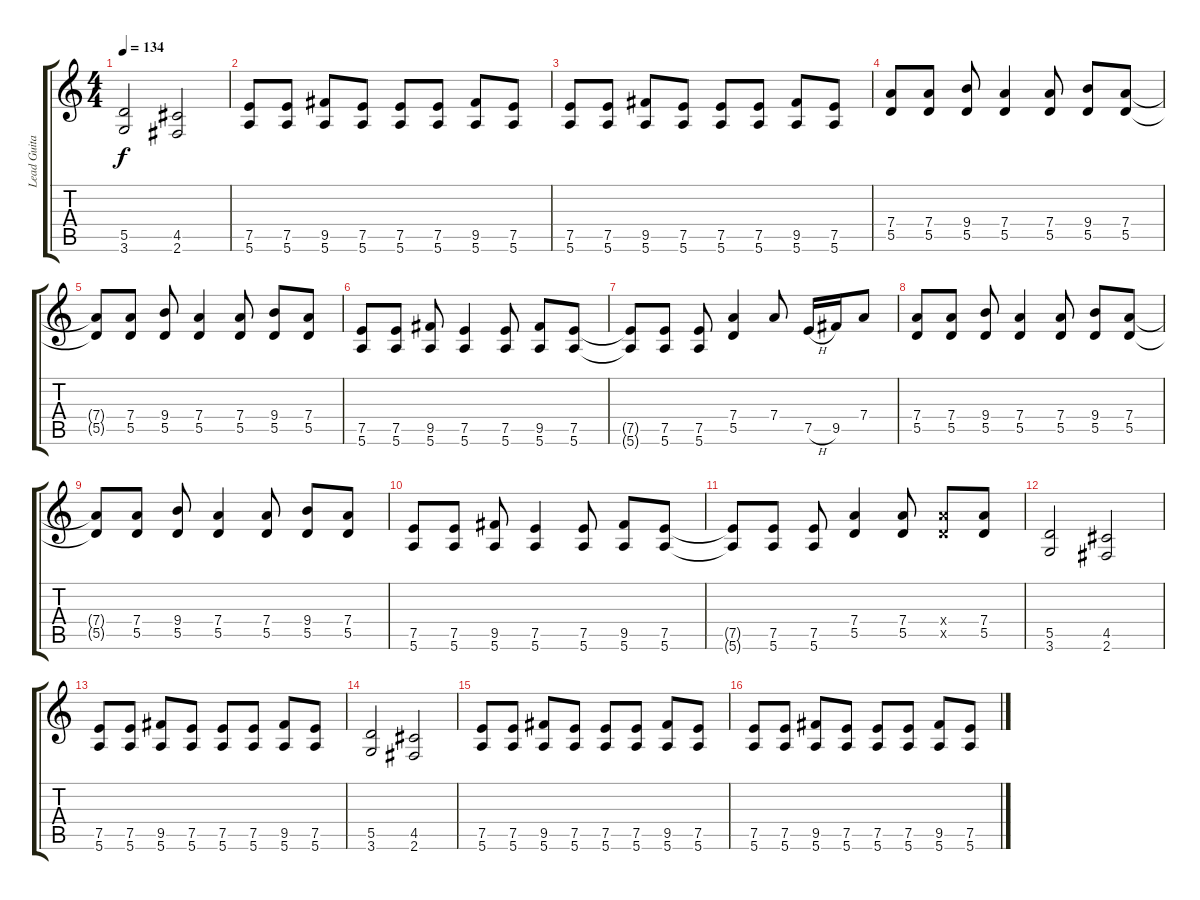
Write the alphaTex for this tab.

\track ("Lead Guitar" "Lead Guita") {instrument overdrivenguitar}
\staff {score tabs}
\tuning (E4 B3 G3 D3 A2 E2) {hide}
\ts (4 4)
\tempo 134
\clef g2
\ks c
(5.5 3.6).2{dy f} (4.5 2.6).2 |
(7.5 5.6).8 (7.5 5.6).8 (9.5 5.6).8 (7.5 5.6).8 (7.5 5.6).8 (7.5 5.6).8 (9.5 5.6).8 (7.5 5.6).8 |
(7.5 5.6).8 (7.5 5.6).8 (9.5 5.6).8 (7.5 5.6).8 (7.5 5.6).8 (7.5 5.6).8 (9.5 5.6).8 (7.5 5.6).8 |
(7.4 5.5).8{volume 12 instrument overdrivenguitar} (7.4 5.5).8 (9.4 5.5).8 (7.4 5.5).4 (7.4 5.5).8 (9.4 5.5).8 (7.4 5.5).8 |
(7.4{t} 5.5{t}).8 (7.4 5.5).8 (9.4 5.5).8 (7.4 5.5).4 (7.4 5.5).8 (9.4 5.5).8 (7.4 5.5).8 |
(7.5 5.6).8 (7.5 5.6).8 (9.5 5.6).8 (7.5 5.6).4 (7.5 5.6).8 (9.5 5.6).8 (7.5 5.6).8 |
(7.5{t} 5.6{t}).8 (7.5 5.6).8 (7.5 5.6).8 (7.4 5.5).4 7.4.8 7.5{h}.16 9.5.16 7.4.8 |
(7.4 5.5).8 (7.4 5.5).8 (9.4 5.5).8 (7.4 5.5).4 (7.4 5.5).8 (9.4 5.5).8 (7.4 5.5).8 |
(7.4{t} 5.5{t}).8 (7.4 5.5).8 (9.4 5.5).8 (7.4 5.5).4 (7.4 5.5).8 (9.4 5.5).8 (7.4 5.5).8 |
(7.5 5.6).8 (7.5 5.6).8 (9.5 5.6).8 (7.5 5.6).4 (7.5 5.6).8 (9.5 5.6).8 (7.5 5.6).8 |
(7.5{t} 5.6{t}).8 (7.5 5.6).8 (7.5 5.6).8 (7.4 5.5).4 (7.4 5.5).8 (7.4{x} 5.5{x}).8 (7.4 5.5).8 |
(5.5 3.6).2 (4.5 2.6).2 |
(7.5 5.6).8 (7.5 5.6).8 (9.5 5.6).8 (7.5 5.6).8 (7.5 5.6).8 (7.5 5.6).8 (9.5 5.6).8 (7.5 5.6).8 |
(5.5 3.6).2 (4.5 2.6).2 |
(7.5 5.6).8 (7.5 5.6).8 (9.5 5.6).8 (7.5 5.6).8 (7.5 5.6).8 (7.5 5.6).8 (9.5 5.6).8 (7.5 5.6).8 |
(7.5 5.6).8 (7.5 5.6).8 (9.5 5.6).8 (7.5 5.6).8 (7.5 5.6).8 (7.5 5.6).8 (9.5 5.6).8 (7.5 5.6).8
